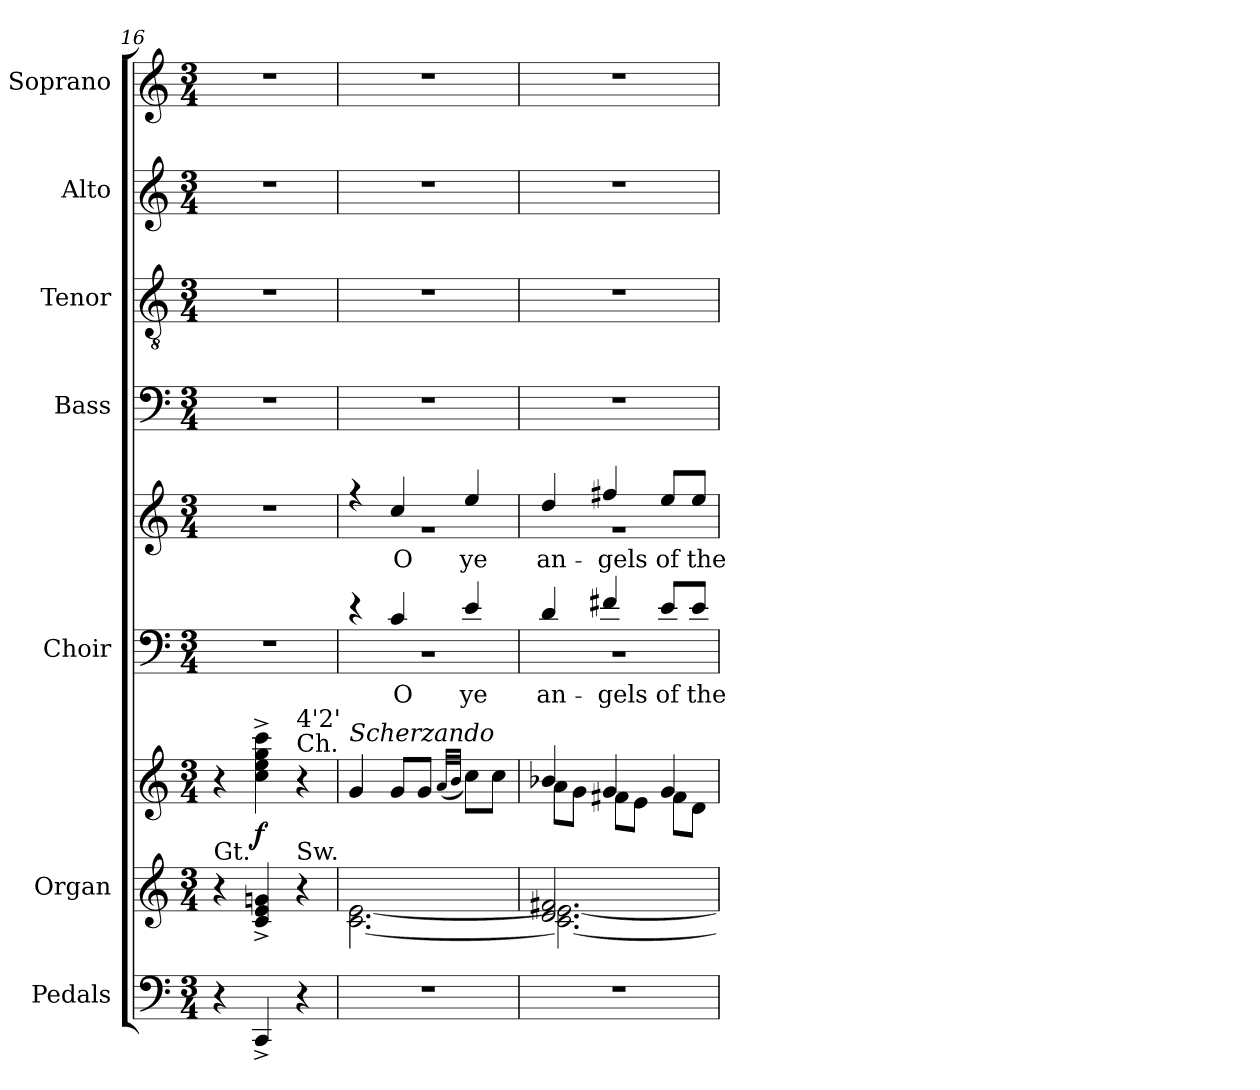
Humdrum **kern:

**kern	**kern	**kern	**dynam	**kern	**text	**kern	**text	**dynam	**kern	**kern	**kern	**kern
*part7	*part6	*part6	*part6	*part5	*part5	*part5	*part5	*part5	*part4	*part3	*part2	*part1
*staff9	*staff8	*staff7	*staff7/8	*staff6	*staff6	*staff5	*staff5	*staff5/6	*staff4	*staff3	*staff2	*staff1
*I"Pedals	*I"Organ	*	*	*I"Choir	*	*	*	*	*I"Bass	*I"Tenor	*I"Alto	*I"Soprano
*I'Ped.	*I'Org.	*	*	*I'Choir	*	*	*	*	*I'B.	*I'T.	*I'A.	*I'S.
*clefF4	*clefG2	*clefG2	*	*clefF4	*	*clefG2	*	*	*clefF4	*clefGv2	*clefG2	*clefG2
*	*	*	*	*	*	*	*	*	*	*ITrd7c12	*	*
*k[]	*k[]	*k[]	*	*k[]	*	*k[]	*	*	*k[]	*k[]	*k[]	*k[]
*C:	*C:	*C:	*	*C:	*	*C:	*	*	*C:	*C:	*C:	*C:
*M3/4	*M3/4	*M3/4	*	*M3/4	*	*M3/4	*	*	*M3/4	*M3/4	*M3/4	*M3/4
=16	=16	=16	=16	=16	=16	=16	=16	=16	=16	=16	=16	=16
!	!LO:TX:a:t=Gt.	!	!	!	!	!	!	!	!	!	!	!
!	!	!	!	!LO:N:vis=1	!	!LO:N:vis=1	!	!	!LO:N:vis=1	!LO:N:vis=1	!LO:N:vis=1	!LO:N:vis=1
*	*	*	*	*^	*	*^	*	*	*	*	*	*
4r	4r	4r	.	2.r	2ryy	.	2.r	2ryy	.	.	2.r	2.r	2.r	2.r
4CC^i/	4ci/^ 4ei^ 4gni^	4cci\^ 4eei^ 4ggi^ 4ccci^	f	.	.	.	.	.	.	.	.	.	.	.
!	!	!LO:TX:a:t=Ch.	!	!	!	!	!	!	!	!	!	!	!	!
!	!	!LO:TX:t=4'2'	!	!	!	!	!	!	!	!	!	!	!	!
!	!LO:TX:a:t=Sw.	!	!	!	!	!	!	!	!	!	!	!	!	!
4r	4r	4r	.	.	4ryy	.	.	4ryy	.	mf mf	.	.	.	.
=17	=17	=17	=17	=17	=17	=17	=17	=17	=17	=17	=17	=17	=17	=17
!	!	!LO:TX:a:i:t=Scherzando	!	!	!	!	!	!	!	!	!	!	!	!
!LO:N:vis=1	!	!	!	!	!LO:N:vis=1	!	!	!LO:N:vis=1	!	!	!LO:N:vis=1	!LO:N:vis=1	!LO:N:vis=1	!LO:N:vis=1
*	*^	*	*	*	*	*	*	*	*	*	*	*	*	*
2.r	2.ryy	[<2.ci\ [<2.ei	4gi/	mf mf	4r	2.r	.	4r	2.r	.	.	2.r	2.r	2.r	2.r
!	!	!	!	!	!	!	!LO:LY:a:color=#000000	!	!	!	!	!	!	!	!
!	!	!	!	!	!	!	!	!	!	!LO:LY:a:color=#000000	!	!	!	!	!
.	.	.	8gi/L	.	4ci/	.	O	4cci/	.	O	.	.	.	.	.
.	.	.	8gi/J	.	.	.	.	.	.	.	.	.	.	.	.
.	.	.	(32qai/LLL	.	.	.	.	.	.	.	.	.	.	.	.
.	.	.	32qbi/JJJ	.	.	.	.	.	.	.	.	.	.	.	.
!	!	!	!	!	!	!	!LO:LY:a:color=#000000	!	!	!	!	!	!	!	!
!	!	!	!	!	!	!	!	!	!	!LO:LY:a:color=#000000	!	!	!	!	!
.	.	.	8cci\L)	.	4ei/	.	ye	4eei/	.	ye	.	.	.	.	.
.	.	.	8cci\J	.	.	.	.	.	.	.	.	.	.	.	.
=18	=18	=18	=18	=18	=18	=18	=18	=18	=18	=18	=18	=18	=18	=18	=18
!LO:N:vis=1	!	!	!	!	!	!	!	!	!	!	!	!	!	!	!
*	*	*	*^	*	*	*	*	*	*	*	*	*	*	*	*
!	!	!	!	!	!	!	!LO:N:vis=1	!LO:LY:a:color=#000000	!	!	!	!	!	!	!	!
!	!	!	!	!	!	!	!	!	!	!LO:N:vis=1	!LO:LY:a:color=#000000	!	!LO:N:vis=1	!LO:N:vis=1	!LO:N:vis=1	!LO:N:vis=1
2.r	2.di/ 2.f#Xi	2.ci\_< 2.ei_<	4b-Xi/	8ai\L	.	4di/	2.r	an-	4ddi/	2.r	an-	.	2.r	2.r	2.r	2.r
.	.	.	.	8gi\J	.	.	.	.	.	.	.	.	.	.	.	.
!	!	!	!	!	!	!	!	!LO:LY:a:color=#000000	!	!	!	!	!	!	!	!
!	!	!	!	!	!	!	!	!	!	!	!LO:LY:a:color=#000000	!	!	!	!	!
.	.	.	4gi/	8f#Xi\L	.	4f#Xi/	.	-gels	4ff#Xi/	.	-gels	.	.	.	.	.
.	.	.	.	8ei\J	.	.	.	.	.	.	.	.	.	.	.	.
!	!	!	!	!	!	!	!	!LO:LY:a:color=#000000	!	!	!	!	!	!	!	!
!	!	!	!	!	!	!	!	!	!	!	!LO:LY:a:color=#000000	!	!	!	!	!
.	.	.	4gi/	8f#i\L	.	8ei/L	.	of	8eei/L	.	of	.	.	.	.	.
!	!	!	!	!	!	!	!	!LO:LY:a:color=#000000	!	!	!	!	!	!	!	!
!	!	!	!	!	!	!	!	!	!	!	!LO:LY:a:color=#000000	!	!	!	!	!
.	.	.	.	8di\J	.	8ei/J	.	the	8eei/J	.	the	.	.	.	.	.
*	*v	*v	*	*	*	*v	*v	*	*v	*v	*	*	*	*	*	*
*	*	*v	*v	*	*	*	*	*	*	*	*	*	*
=	=	=	=	=	=	=	=	=	=	=	=	=
*-	*-	*-	*-	*-	*-	*-	*-	*-	*-	*-	*-	*-
